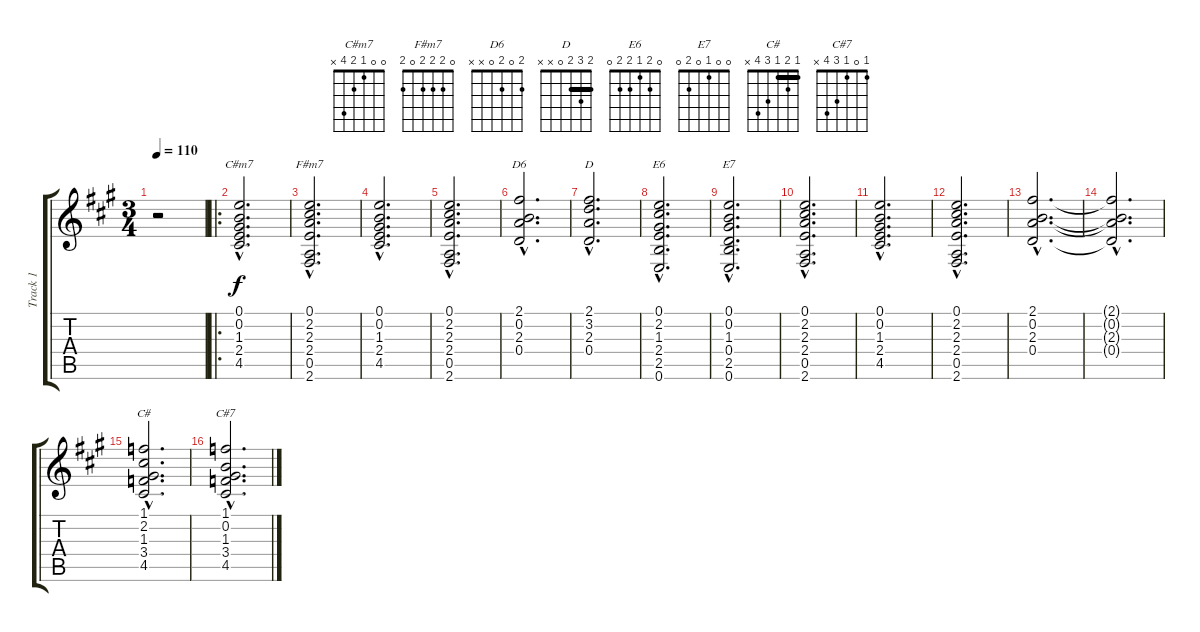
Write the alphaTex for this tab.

\track ("Track 1" "Track 1") {instrument electricguitarclean}
\staff {score tabs}
\tuning (E4 B3 G3 D3 A2 E2) {hide}
\chord ("C#m7" 0 0 1 2 4 x)
\chord ("F#m7" 0 2 2 2 0 2)
\chord ("D6" 2 0 2 0 x x)
\chord ("D" 2 3 2 0 x x) {barre 2}
\chord ("E6" 0 2 1 2 2 0)
\chord ("E7" 0 0 1 0 2 0)
\chord ("C#" 1 2 1 3 4 x) {barre 1}
\chord ("C#7" 1 0 1 3 4 x)
\ts (3 4)
\tempo 110
\clef g2
\ks a
r.2{dy f instrument electricguitarclean} |
\ro
(0.1{hac} 0.2{hac} 1.3{hac} 2.4{hac} 4.5{hac}).2{d ch "C#m7"} |
(0.1{hac} 2.2{hac} 2.3{hac} 2.4{hac} 0.5{hac} 2.6{hac}).2{d ch "F#m7"} |
(0.1{hac} 0.2{hac} 1.3{hac} 2.4{hac} 4.5{hac}).2{d} |
(0.1{hac} 2.2{hac} 2.3{hac} 2.4{hac} 0.5{hac} 2.6{hac}).2{d} |
(2.1{hac} 0.2{hac} 2.3{hac} 0.4{hac}).2{d ch "D6"} |
(2.1{hac} 3.2{hac} 2.3{hac} 0.4{hac}).2{d ch "D"} |
(0.1{hac} 2.2{hac} 1.3{hac} 2.4{hac} 2.5{hac} 0.6{hac}).2{d ch "E6"} |
(0.1{hac} 0.2{hac} 1.3{hac} 0.4{hac} 2.5{hac} 0.6{hac}).2{d ch "E7"} |
(0.1{hac} 2.2{hac} 2.3{hac} 2.4{hac} 0.5{hac} 2.6{hac}).2{d} |
(0.1{hac} 0.2{hac} 1.3{hac} 2.4{hac} 4.5{hac}).2{d} |
(0.1{hac} 2.2{hac} 2.3{hac} 2.4{hac} 0.5{hac} 2.6{hac}).2{d} |
(2.1{hac} 0.2{hac} 2.3{hac} 0.4{hac}).2{d} |
(2.1{hac t} 0.2{hac t} 2.3{hac t} 0.4{hac t}).2{d} |
(1.1{hac} 2.2{hac} 1.3{hac} 3.4{hac} 4.5{hac}).2{d ch "C#"} |
(1.1{hac} 0.2{hac} 1.3{hac} 3.4{hac} 4.5{hac}).2{d ch "C#7"}
